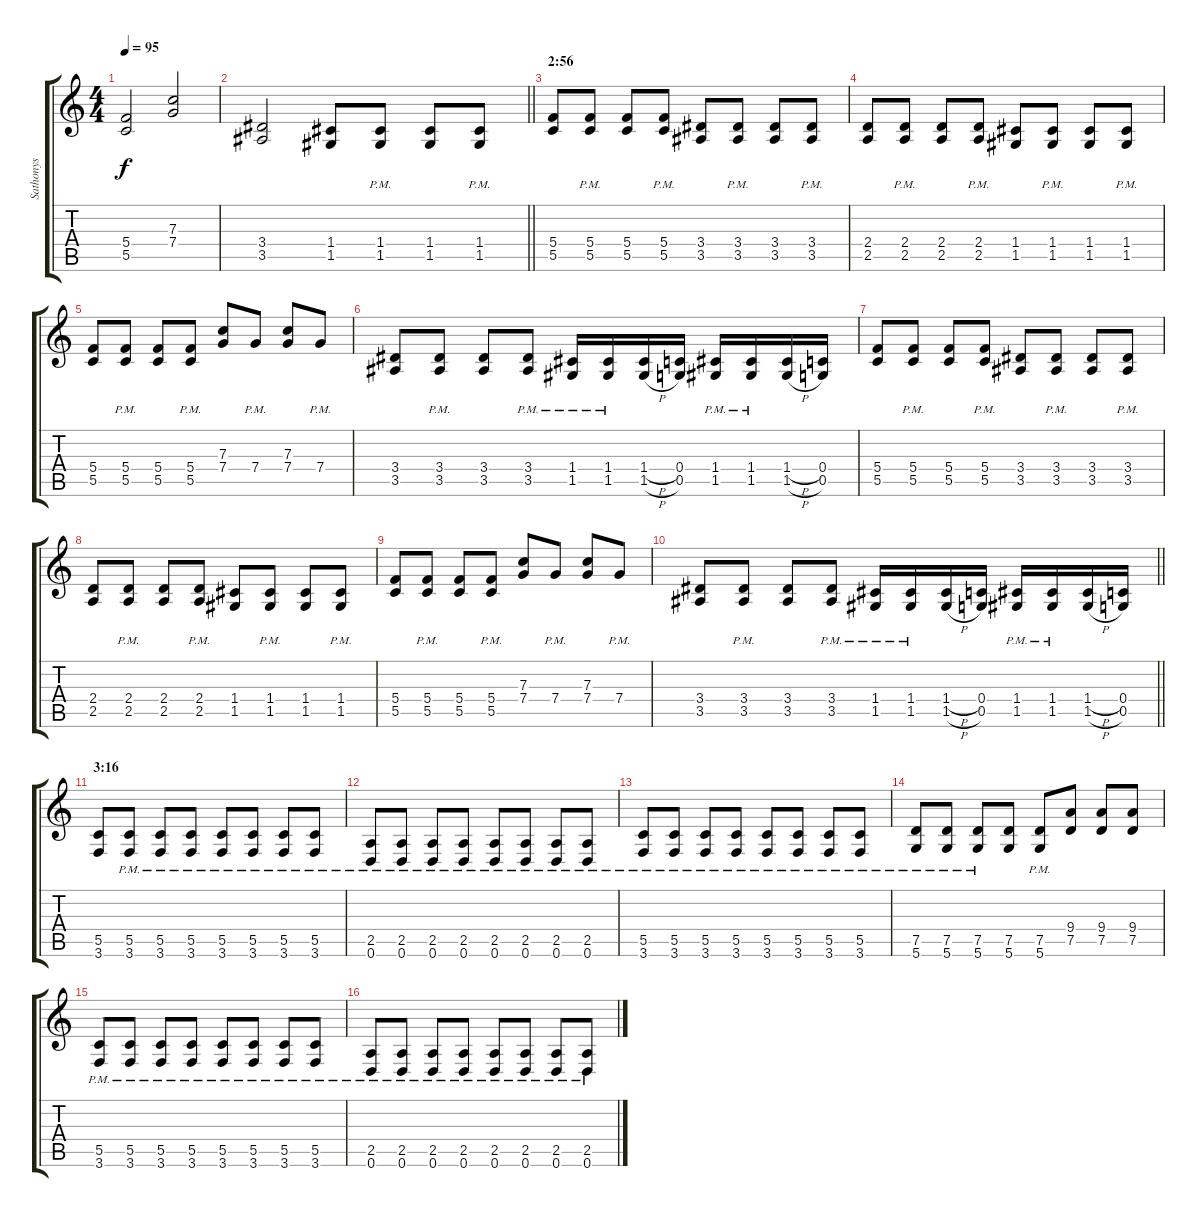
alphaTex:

\track ("Sathonys" "Sathonys") {instrument distortionguitar}
\staff {score tabs}
\tuning (D4 A3 F3 C3 G2 D2) {hide}
\ts (4 4)
\tempo 95
\clef g2
\ks c
(5.4 5.5).2{dy f} (7.3 7.4).2 |
\barLineRight lightlight
(3.4 3.5).2 (1.4 1.5).8 (1.4{pm} 1.5{pm}).8 (1.4 1.5).8 (1.4{pm} 1.5{pm}).8 |
\section ("" "2:56")
(5.4 5.5).8 (5.4{pm} 5.5{pm}).8 (5.4 5.5).8 (5.4{pm} 5.5{pm}).8 (3.4 3.5).8 (3.4{pm} 3.5{pm}).8 (3.4 3.5).8 (3.4{pm} 3.5{pm}).8 |
(2.4 2.5).8 (2.4{pm} 2.5{pm}).8 (2.4 2.5).8 (2.4{pm} 2.5{pm}).8 (1.4 1.5).8 (1.4{pm} 1.5{pm}).8 (1.4 1.5).8 (1.4{pm} 1.5{pm}).8 |
(5.4 5.5).8 (5.4{pm} 5.5{pm}).8 (5.4 5.5).8 (5.4{pm} 5.5{pm}).8 (7.3 7.4).8 7.4{pm}.8 (7.3 7.4).8 7.4{pm}.8 |
(3.4 3.5).8 (3.4{pm} 3.5{pm}).8 (3.4 3.5).8 (3.4{pm} 3.5{pm}).8 (1.4{pm} 1.5{pm}).16 (1.4{pm} 1.5{pm}).16 (1.4{h} 1.5{h}).16 (0.4 0.5).16 (1.4{pm} 1.5{pm}).16 (1.4{pm} 1.5{pm}).16 (1.4{h} 1.5{h}).16 (0.4 0.5).16 |
(5.4 5.5).8 (5.4{pm} 5.5{pm}).8 (5.4 5.5).8 (5.4{pm} 5.5{pm}).8 (3.4 3.5).8 (3.4{pm} 3.5{pm}).8 (3.4 3.5).8 (3.4{pm} 3.5{pm}).8 |
(2.4 2.5).8 (2.4{pm} 2.5{pm}).8 (2.4 2.5).8 (2.4{pm} 2.5{pm}).8 (1.4 1.5).8 (1.4{pm} 1.5{pm}).8 (1.4 1.5).8 (1.4{pm} 1.5{pm}).8 |
(5.4 5.5).8 (5.4{pm} 5.5{pm}).8 (5.4 5.5).8 (5.4{pm} 5.5{pm}).8 (7.3 7.4).8 7.4{pm}.8 (7.3 7.4).8 7.4{pm}.8 |
\barLineRight lightlight
(3.4 3.5).8 (3.4{pm} 3.5{pm}).8 (3.4 3.5).8 (3.4{pm} 3.5{pm}).8 (1.4{pm} 1.5{pm}).16 (1.4{pm} 1.5{pm}).16 (1.4{h} 1.5{h}).16 (0.4 0.5).16 (1.4{pm} 1.5{pm}).16 (1.4{pm} 1.5{pm}).16 (1.4{h} 1.5{h}).16 (0.4 0.5).16 |
\section ("" "3:16")
(5.5 3.6).8 (5.5{pm} 3.6{pm}).8 (5.5{pm} 3.6{pm}).8 (5.5{pm} 3.6{pm}).8 (5.5{pm} 3.6{pm}).8 (5.5{pm} 3.6{pm}).8 (5.5{pm} 3.6{pm}).8 (5.5{pm} 3.6{pm}).8 |
(2.5{pm} 0.6{pm}).8 (2.5{pm} 0.6{pm}).8 (2.5{pm} 0.6{pm}).8 (2.5{pm} 0.6{pm}).8 (2.5{pm} 0.6{pm}).8 (2.5{pm} 0.6{pm}).8 (2.5{pm} 0.6{pm}).8 (2.5{pm} 0.6{pm}).8 |
(5.5{pm} 3.6{pm}).8 (5.5{pm} 3.6{pm}).8 (5.5{pm} 3.6{pm}).8 (5.5{pm} 3.6{pm}).8 (5.5{pm} 3.6{pm}).8 (5.5{pm} 3.6{pm}).8 (5.5{pm} 3.6{pm}).8 (5.5{pm} 3.6{pm}).8 |
(7.5{pm} 5.6{pm}).8 (7.5{pm} 5.6{pm}).8 (7.5{pm} 5.6{pm}).8 (7.5 5.6).8 (7.5{pm} 5.6{pm}).8 (9.4 7.5).8 (9.4 7.5).8 (9.4 7.5).8 |
(5.5{pm} 3.6{pm}).8 (5.5{pm} 3.6{pm}).8 (5.5{pm} 3.6{pm}).8 (5.5{pm} 3.6{pm}).8 (5.5{pm} 3.6{pm}).8 (5.5{pm} 3.6{pm}).8 (5.5{pm} 3.6{pm}).8 (5.5{pm} 3.6{pm}).8 |
(2.5{pm} 0.6{pm}).8 (2.5{pm} 0.6{pm}).8 (2.5{pm} 0.6{pm}).8 (2.5{pm} 0.6{pm}).8 (2.5{pm} 0.6{pm}).8 (2.5{pm} 0.6{pm}).8 (2.5{pm} 0.6{pm}).8 (2.5{pm} 0.6{pm}).8
